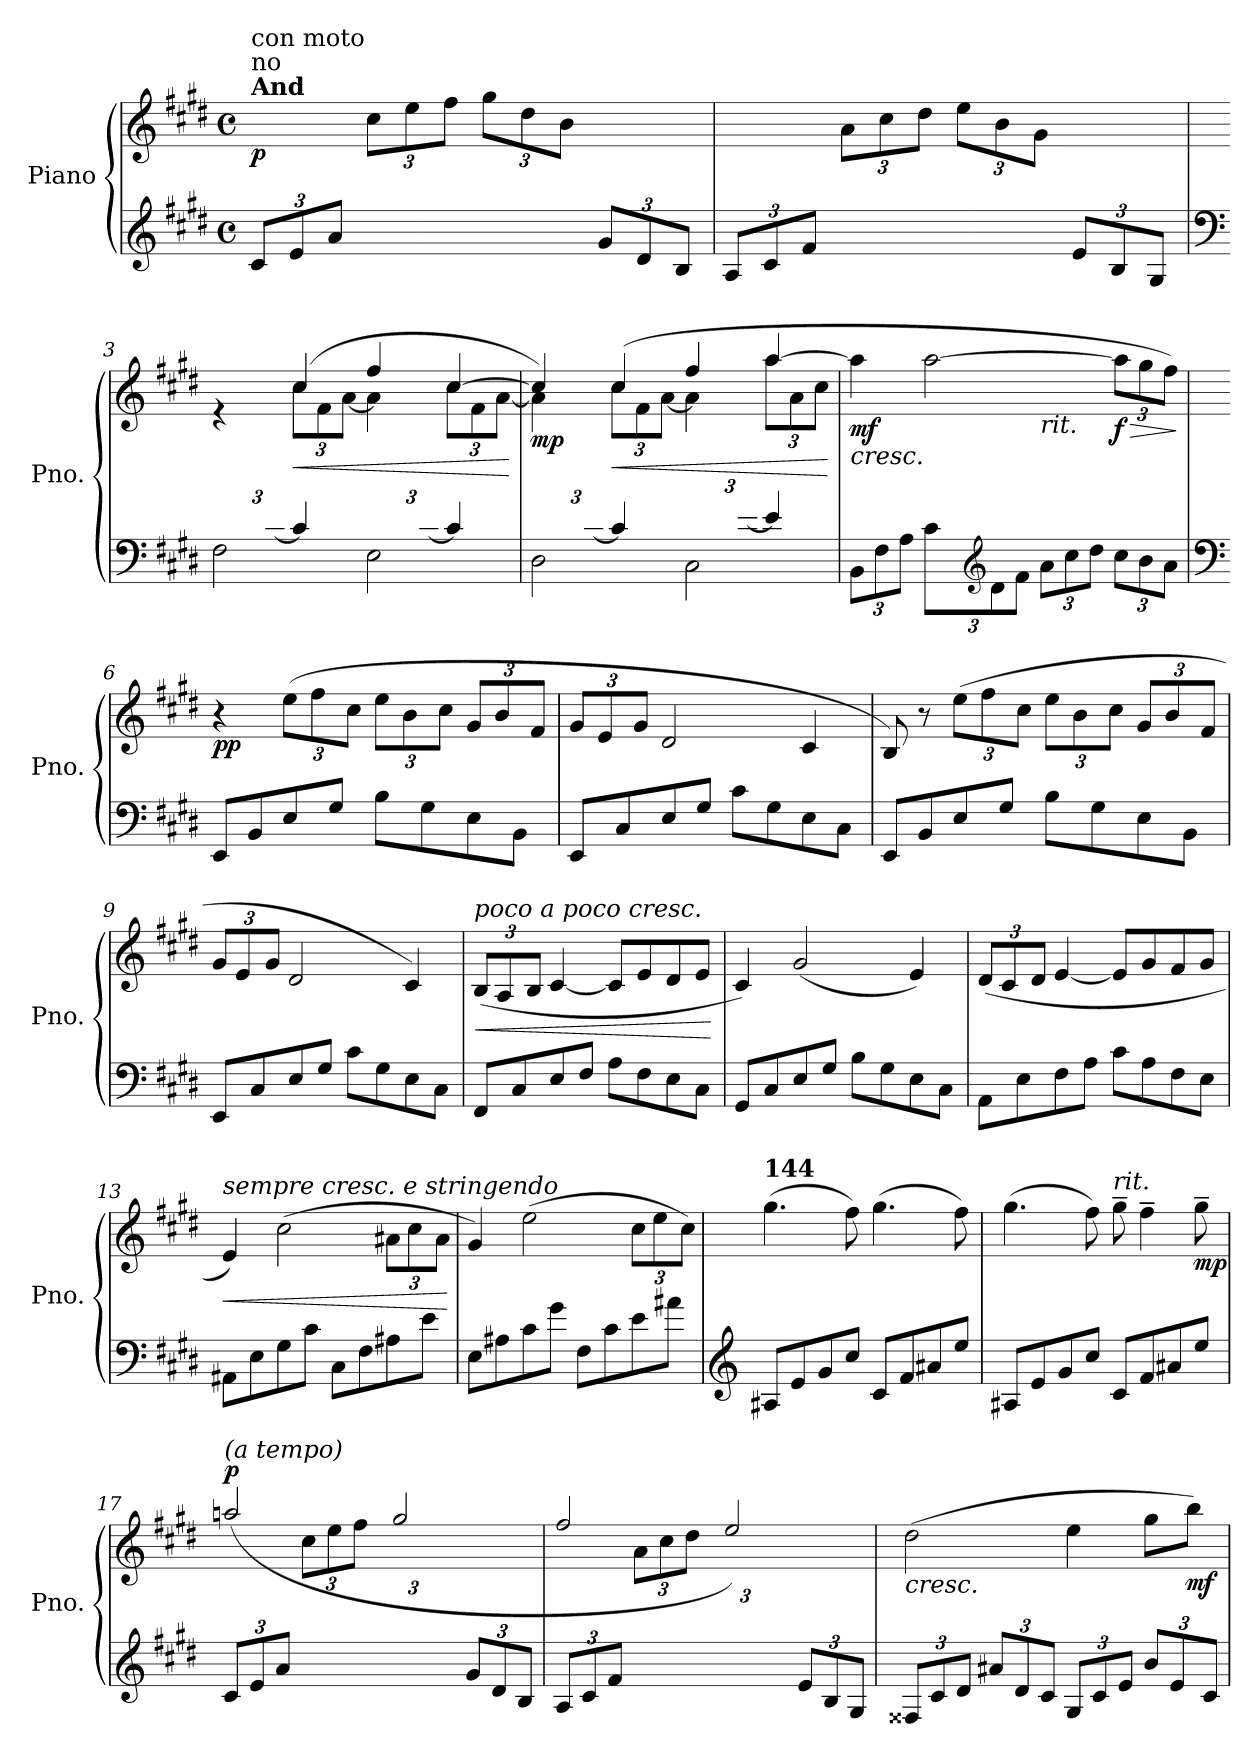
**kern	**kern	**dynam
*part1	*part1	*part1
*staff2	*staff1	*staff1/2
*I"Piano	*	*
*I'Pno.	*	*
*clefG2	*clefG2	*
*k[f#c#g#d#]	*k[f#c#g#d#]	*
*M4/4	*M4/4	*
*met(c)	*met(c)	*
*MM116	*MM116	*
*Xbrackettup	*	*
=1	=1	=1
*^	*	*
!	!	!LO:TX:a:B:t=And	!
!	!	!LO:TX:a:t=no	!
!	!	!LO:TX:a:t=con moto	!
!	!	!	!LO:DY:b
12c#/L	1ryy	4ryy	p
12e/	.	.	.
12a/J	.	.	.
*	*	*Xbrackettup	*
2ryy	.	12cc#\L	.
.	.	12ee\	.
.	.	12ff#\J	.
.	.	12gg#\L	.
.	.	12dd#\	.
.	.	12b\J	.
12g#/L	.	4ryy	.
12d#/	.	.	.
12B/J	.	.	.
=2	=2	=2	=2
12A/L	1ryy	4ryy	.
12c#/	.	.	.
12f#/J	.	.	.
2ryy	.	12a\L	.
.	.	12cc#\	.
.	.	12dd#\J	.
.	.	12ee\L	.
.	.	12b\	.
.	.	12g#\J	.
12e/L	.	4ryy	.
12B/	.	.	.
12G#/J	.	.	.
=3	=3	=3	=3
*clefF4	*	*	*
*	*	*^	*
2F#\	12F#/Lyy	4re	4ryy	.
.	12A/	.	.	.
.	[12c#/J	.	.	.
!	!	!	!	!LO:HP:b
.	4c#/]	(>4cc#/	12cc#\L	<
.	.	.	12f#\	.
.	.	.	[12a\J	.
2E\	12E/Lyy	4ff#/	4a\]	.
.	12A/	.	.	.
.	[12c#/J	.	.	.
.	4c#/]	[4cc#/	12cc#\L	.
.	.	.	12f#\	.
.	.	.	[12a\J	.
*v	*v	*	*	*
*	*v	*v	*
.	.	[
!!LO:LB:g=z
=4	=4	=4
*^	*^	*
!	!	!	!	!LO:DY:b
2D#\	12D#/Lyy	4cc#/])	4a\]	mp
.	12A/	.	.	.
.	[12c#/J	.	.	.
!	!	!	!	!LO:HP:b
.	4c#/]	(>4cc#/	12cc#\L	<
.	.	.	12f#\	.
.	.	.	[12a\J	.
2C#\	12C#/Lyy	4ff#/	4a\]	.
.	12A/	.	.	.
.	[12e/J	.	.	.
.	4e/]	[4aa/	12aa\L	.
.	.	.	12a\	.
.	.	.	12cc#\J	.
*v	*v	*	*	*
*	*v	*v	*
.	.	[
=5	=5	=5
!	!	!LO:HP:b
!	!	!LO:DY:n=1:b
*	*^	*
12BB\L	4aa\]	2ryy	< mf
12F#\	.	.	.
12A\J	.	.	.
12c#\L	[2aa\	.	.
*clefG2	*	*	*
12d#\	.	.	.
12f#\J	.	.	.
!	!	!LO:TX:b:i:t=rit.	!
12a\L	.	2ryy	.
12cc#\	.	.	.
12dd#\J	.	.	.
*	*MM60	*	*
!	!	!	!LO:HP:b
!	!	!	!LO:DY:n=2:b
12cc#\L	12aa\L]	.	> f
12b\	12gg#\	.	.
12a\J	12ff#\J)	.	.
.	.	.	[ ]
*	*v	*v	*
=6	=6	=6
*clefF4	*	*
*	*^	*
!	!LO:TX:a:B:t=A tempo	!	!
!	!	!	!LO:DY:b
*	*v	*v	*
8EE/L	4r	pp
8BB/	.	.
8E/	(>12ee\L	.
.	12ff#\	.
8G#/J	.	.
.	12cc#\J	.
8B\L	12ee\L	.
.	12b\	.
8G#\	.	.
.	12cc#\J	.
8E\	12g#/L	.
.	12b/	.
8BB\J	.	.
.	12f#/J	.
!!LO:LB:g=z
=7	=7	=7
8EE/L	12g#/L	.
.	12e/	.
8C#/	.	.
.	12g#/J	.
8E/	2d#/	.
8G#/J	.	.
8c#\L	.	.
8G#\	.	.
8E\	4c#/	.
8C#\J	.	.
=8	=8	=8
8EE/L	8B/)	.
8BB/	8r	.
8E/	(>12ee\L	.
.	12ff#\	.
8G#/J	.	.
.	12cc#\J	.
8B\L	12ee\L	.
.	12b\	.
8G#\	.	.
.	12cc#\J	.
8E\	12g#/L	.
.	12b/	.
8BB\J	.	.
.	12f#/J	.
=9	=9	=9
8EE/L	12g#/L	.
.	12e/	.
8C#/	.	.
.	12g#/J	.
8E/	2d#/	.
8G#/J	.	.
8c#\L	.	.
8G#\	.	.
8E\	4c#/)	.
8C#\J	.	.
=10	=10	=10
!	!LO:TX:i:t=poco a poco cresc.	!
!	!	!LO:HP:b
8FF#/L	(<12B/L	<
.	12A/	.
8C#/	.	.
.	12B/J	.
8E/	[4c#/	.
8F#/J	.	.
8A\L	8c#/L]	.
8F#\	8e/	.
8E\	8d#/	.
8C#\J	8e/J	.
.	.	[
!!LO:LB:g=z
=11	=11	=11
8GG#/L	4c#/)	.
8C#/	.	.
8E/	(<2g#/	.
8G#/J	.	.
8B\L	.	.
8G#\	.	.
8E\	4e/)	.
8C#\J	.	.
=12	=12	=12
8AA\L	(<12d#/L	.
.	12c#/	.
8E\	.	.
.	12d#/J	.
8F#\	[4e/	.
8A\J	.	.
8c#\L	8e/L]	.
8A\	8g#/	.
8F#\	8f#/	.
8E\J	8g#/J	.
=13	=13	=13
!	!LO:TX:a:i:t=sempre cresc. e stringendo	!
!	!	!LO:HP:b
8AA#X\L	4e/)	<
8E\	.	.
8G#\	(>2cc#\	.
8c#\J	.	.
8C#\L	.	.
8F#\	.	.
8A#X\	12a#X\L	.
.	12cc#\	.
8e\J	.	.
.	12a#\J	.
.	.	[
=14	=14	=14
8E\L	4g#/)	.
8A#X\	.	.
8c#\	(>2ee\	.
8g#\J	.	.
8F#\L	.	.
8c#\	.	.
8e\	12cc#\L	.
.	12ee\	.
8a#X\J	.	.
.	12cc#\J)	.
!!LO:PB:g=z
=15	=15	=15
*clefG2	*	*
!	!LO:TX:a:B:t=144	!
8A#X/L	(>4.gg#\	.
8e/	.	.
8g#/	.	.
8cc#/J	8ff#\)	.
8c#/L	(>4.gg#\	.
8f#/	.	.
8a#X/	.	.
8ee/J	8ff#\)	.
=16	=16	=16
8A#X/L	(>4.gg#\	.
8e/	.	.
8g#/	.	.
8cc#/J	8ff#\)	.
!	!LO:TX:a:i:t=rit.	!
8c#/L	8gg#~\	.
8f#/	4ff#~\	.
8a#X/	.	.
!	!	!LO:DY:b
8ee/J	8gg#~\	mp
=17	=17	=17
*^	*^	*
!	!	!LO:TX:a:i:t=(a tempo)	!	!
!	!	!	!	!LO:DY:a
12c#/L	1ryy	4ryy	(>2aan/	p
12e/	.	.	.	.
12a/J	.	.	.	.
2ryy	.	12cc#\L	.	.
.	.	12ee\	.	.
.	.	12ff#\J	.	.
.	.	12gg#\Lyy	2gg#/	.
.	.	12dd#\	.	.
.	.	12b\J	.	.
12g#/L	.	4ryy	.	.
12d#/	.	.	.	.
12B/J	.	.	.	.
=18	=18	=18	=18	=18
12A/L	1ryy	4ryy	2ff#/	.
12c#/	.	.	.	.
12f#/J	.	.	.	.
2ryy	.	12a\L	.	.
.	.	12cc#\	.	.
.	.	12dd#\J	.	.
.	.	12ee\Lyy	2ee/)	.
.	.	12b\	.	.
.	.	12g#\J	.	.
12e/L	.	4ryy	.	.
12B/	.	.	.	.
12G#/J	.	.	.	.
*v	*v	*	*	*
*	*v	*v	*
!!LO:LB:g=z
=19	=19	=19
!	!	!LO:HP:b
12F##X/L	(>2dd#\	<
12c#/	.	.
12d#/J	.	.
12a#X/L	.	.
12d#/	.	.
12c#/J	.	.
12G#/L	4ee\	.
12c#/	.	.
12e/J	.	.
12b/L	8gg#\L	.
12e/	.	.
!	!	!LO:DY:b
.	8bb\J)	mf
12c#/J	.	.
.	.	[
=	=	=
*-	*-	*-
